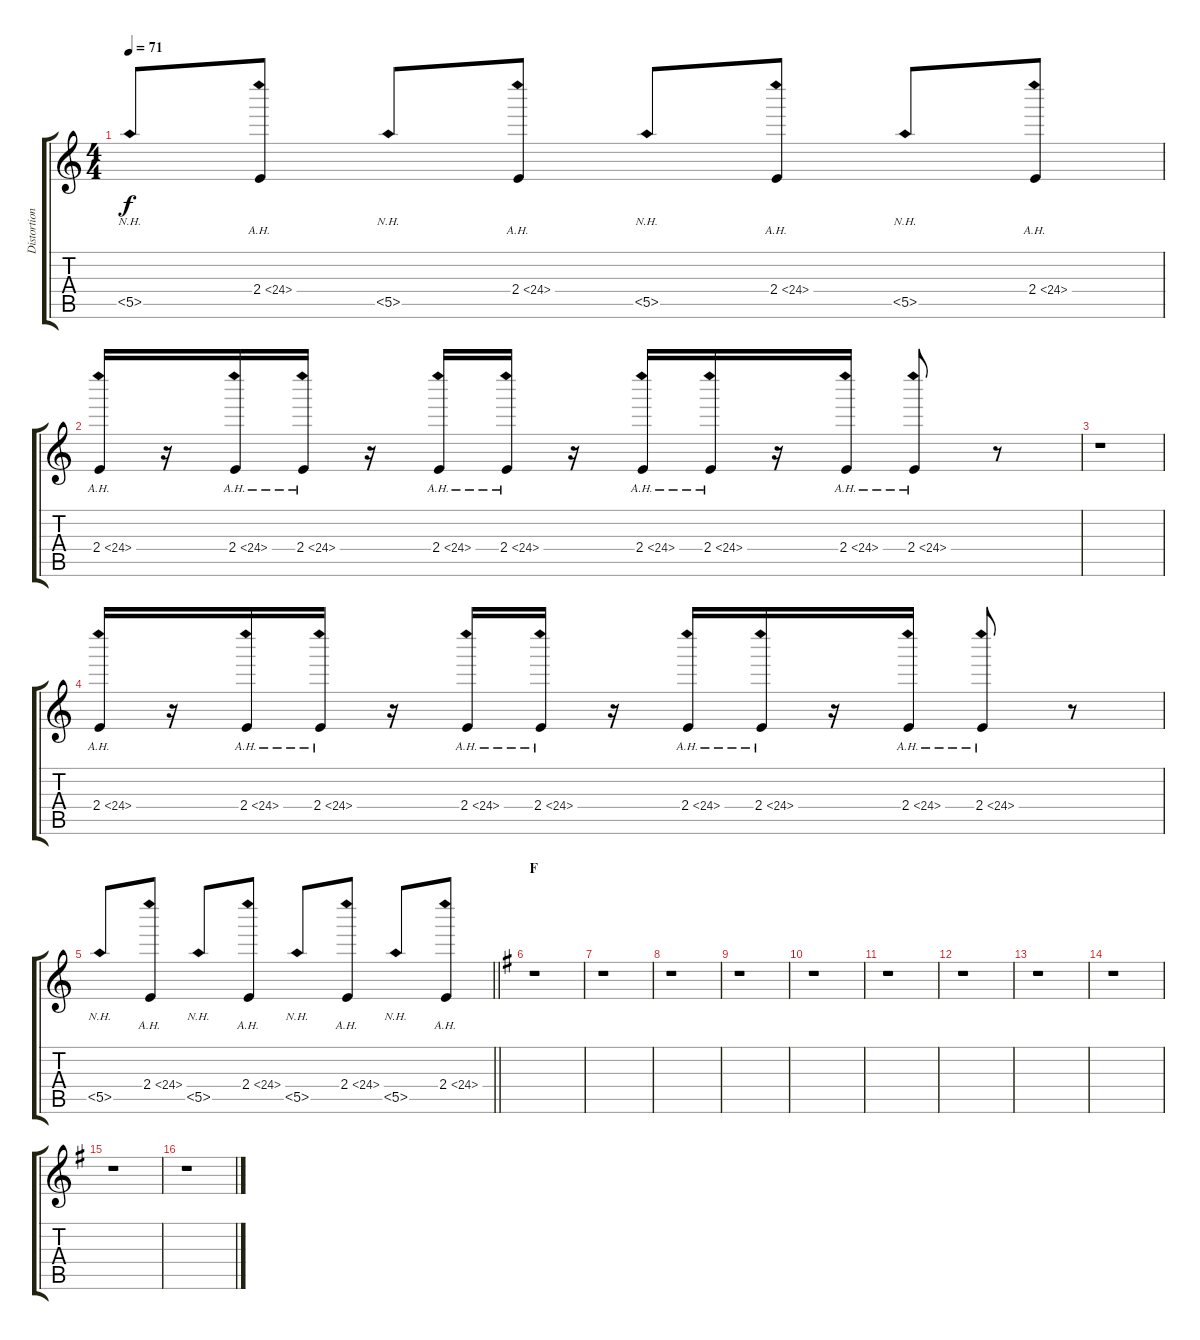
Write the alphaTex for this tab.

\track ("Distortion w/ Heavy Modulation" "Distortion") {instrument distortionguitar}
\staff {score tabs}
\tuning (E4 B3 G3 D3 A2 E2) {hide}
\ts (4 4)
\tempo 71
\clef g2
\ks c
5.5{nh}.8{dy f} 2.4{ah 22}.8 5.5{nh}.8 2.4{ah 22}.8 5.5{nh}.8 2.4{ah 22}.8 5.5{nh}.8 2.4{ah 22}.8 |
2.4{ah 22}.16 r.16 2.4{ah 22}.16 2.4{ah 22}.16 r.16 2.4{ah 22}.16 2.4{ah 22}.16 r.16 2.4{ah 22}.16 2.4{ah 22}.16 r.16 2.4{ah 22}.16 2.4{ah 22}.8 r.8 |
r.1 |
2.4{ah 22}.16 r.16 2.4{ah 22}.16 2.4{ah 22}.16 r.16 2.4{ah 22}.16 2.4{ah 22}.16 r.16 2.4{ah 22}.16 2.4{ah 22}.16 r.16 2.4{ah 22}.16 2.4{ah 22}.8 r.8 |
\barLineRight lightlight
5.5{nh}.8 2.4{ah 22}.8 5.5{nh}.8 2.4{ah 22}.8 5.5{nh}.8 2.4{ah 22}.8 5.5{nh}.8 2.4{ah 22}.8 |
\section ("" "F")
\ks g
r.1 |
r.1 |
r.1 |
r.1 |
r.1 |
r.1 |
r.1 |
r.1 |
r.1 |
r.1 |
r.1
